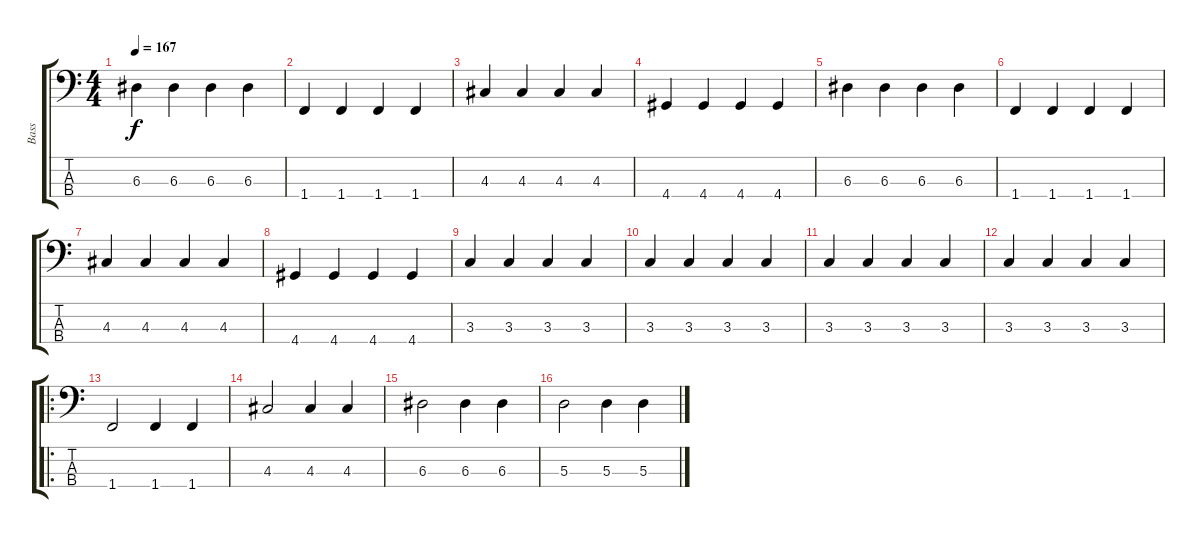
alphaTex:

\track ("Bass" "Bass") {instrument electricbassfinger}
\staff {score tabs}
\tuning (G2 D2 A1 E1) {hide}
\ts (4 4)
\tempo 167
\clef f4
\ks c
6.3.4{dy f} 6.3.4 6.3.4 6.3.4 |
1.4.4 1.4.4 1.4.4 1.4.4 |
4.3.4 4.3.4 4.3.4 4.3.4 |
4.4.4 4.4.4 4.4.4 4.4.4 |
6.3.4 6.3.4 6.3.4 6.3.4 |
1.4.4 1.4.4 1.4.4 1.4.4 |
4.3.4 4.3.4 4.3.4 4.3.4 |
4.4.4 4.4.4 4.4.4 4.4.4 |
3.3.4 3.3.4 3.3.4 3.3.4 |
3.3.4 3.3.4 3.3.4 3.3.4 |
3.3.4 3.3.4 3.3.4 3.3.4 |
3.3.4 3.3.4 3.3.4 3.3.4 |
\ro
1.4.2 1.4.4 1.4.4 |
4.3.2 4.3.4 4.3.4 |
6.3.2 6.3.4 6.3.4 |
5.3.2 5.3.4 5.3.4
